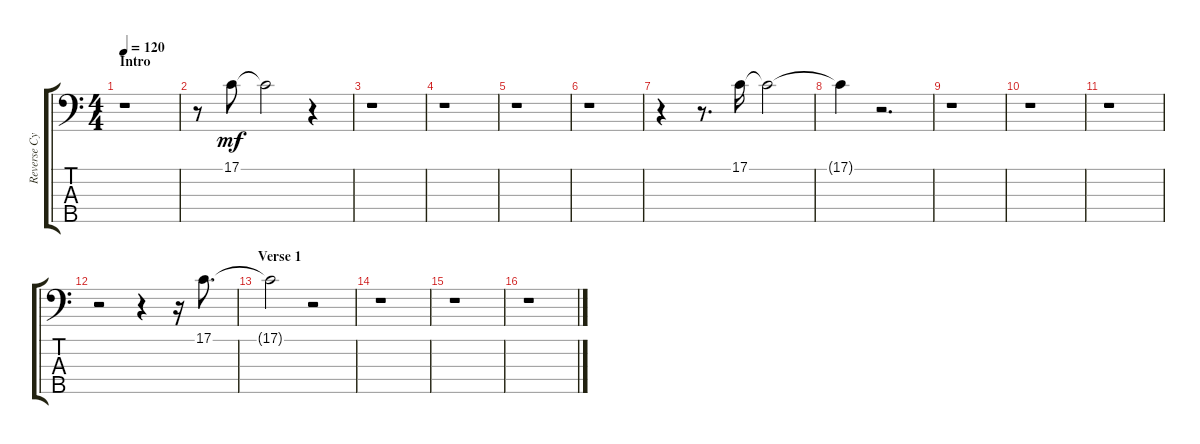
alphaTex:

\track ("Reverse Cymbal (Staff 2)" "Reverse Cy") {instrument reversecymbal}
\staff {score tabs}
\tuning (G2 D2 A1 E1 B0) {hide}
\ts (4 4)
\section ("" "Intro")
\tempo 120
\clef f4
\ks aminor
r.1{dy mf instrument reversecymbal} |
r.8 17.1.8 17.1{t}.2 r.4 |
r.1 |
r.1 |
r.1 |
r.1 |
r.4 r.8{d} 17.1.16 17.1{t}.2 |
17.1{t}.4 r.2{d} |
r.1 |
r.1 |
r.1 |
r.2 r.4 r.16 17.1.8{d} |
\section ("" "Verse 1")
17.1{t}.2 r.2 |
r.1 |
r.1 |
r.1
